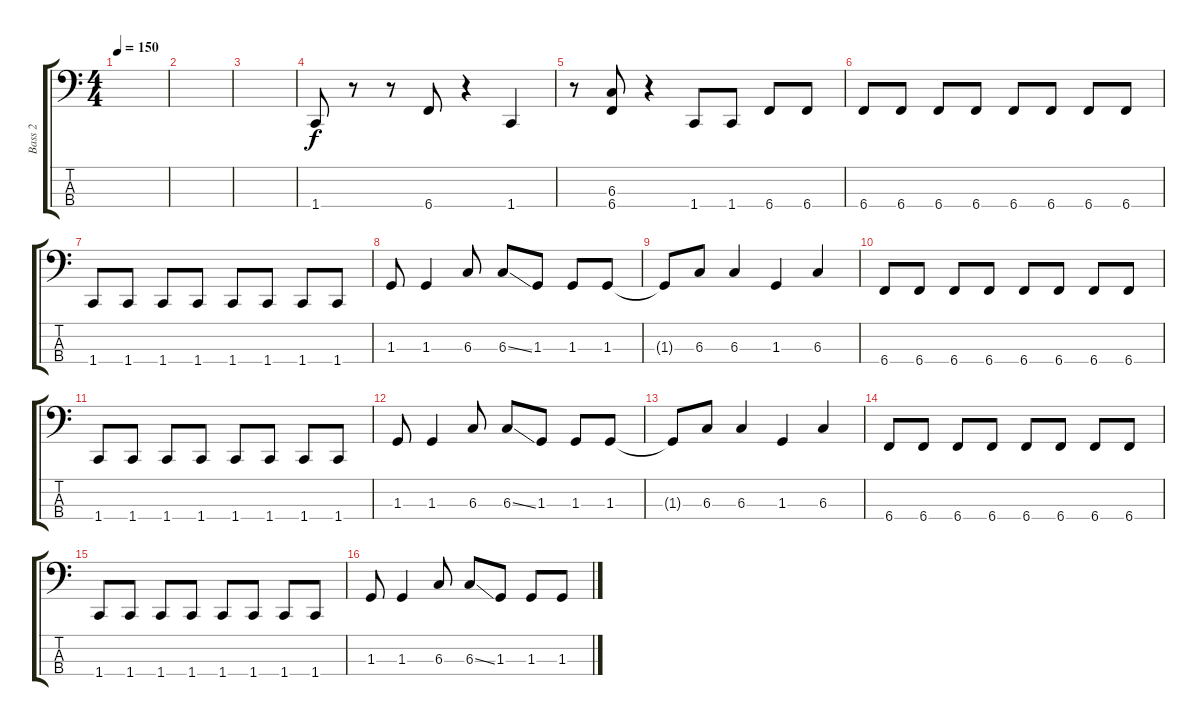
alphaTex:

\track ("Bass 2" "Bass 2") {instrument electricbasspick}
\staff {score tabs}
\tuning (E2 B1 Gb1 B0) {hide}
\ts (4 4)
\tempo 150
\clef f4
\ks c
|
|
|
1.4.8 r.8 r.8 6.4.8 r.4 1.4.4 |
r.8 (6.3 6.4).8 r.4 1.4.8 1.4.8 6.4.8 6.4.8 |
6.4.8 6.4.8 6.4.8 6.4.8 6.4.8 6.4.8 6.4.8 6.4.8 |
1.4.8 1.4.8 1.4.8 1.4.8 1.4.8 1.4.8 1.4.8 1.4.8 |
1.3.8 1.3.4 6.3.8 6.3{ss}.8 1.3.8 1.3.8 1.3.8 |
1.3{t}.8 6.3.8 6.3.4 1.3.4 6.3.4 |
6.4.8 6.4.8 6.4.8 6.4.8 6.4.8 6.4.8 6.4.8 6.4.8 |
1.4.8 1.4.8 1.4.8 1.4.8 1.4.8 1.4.8 1.4.8 1.4.8 |
1.3.8 1.3.4 6.3.8 6.3{ss}.8 1.3.8 1.3.8 1.3.8 |
1.3{t}.8 6.3.8 6.3.4 1.3.4 6.3.4 |
6.4.8 6.4.8 6.4.8 6.4.8 6.4.8 6.4.8 6.4.8 6.4.8 |
1.4.8 1.4.8 1.4.8 1.4.8 1.4.8 1.4.8 1.4.8 1.4.8 |
1.3.8 1.3.4 6.3.8 6.3{ss}.8 1.3.8 1.3.8 1.3.8
